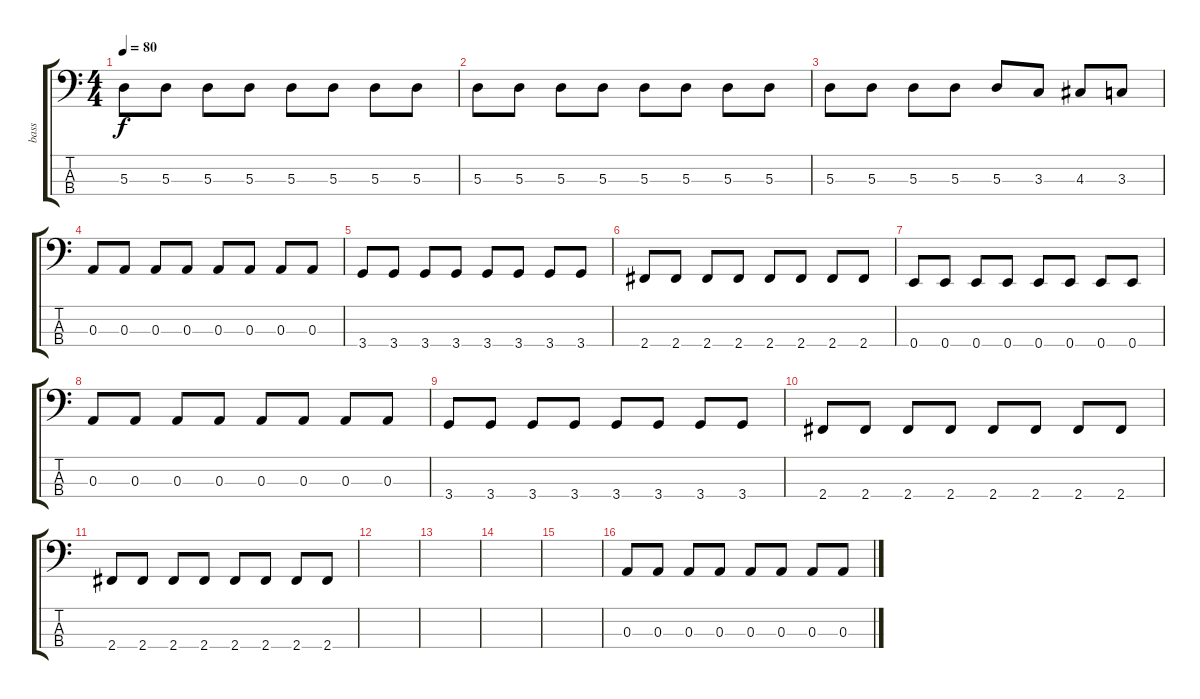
\track ("bass" "bass") {instrument electricbassfinger}
\staff {score tabs}
\tuning (G2 D2 A1 E1) {hide}
\ts (4 4)
\tempo 80
\clef f4
\ks c
5.3.8{dy f} 5.3.8 5.3.8 5.3.8 5.3.8 5.3.8 5.3.8 5.3.8 |
5.3.8 5.3.8 5.3.8 5.3.8 5.3.8 5.3.8 5.3.8 5.3.8 |
5.3.8 5.3.8 5.3.8 5.3.8 5.3.8 3.3.8 4.3.8 3.3.8 |
0.3.8 0.3.8 0.3.8 0.3.8 0.3.8 0.3.8 0.3.8 0.3.8 |
3.4.8 3.4.8 3.4.8 3.4.8 3.4.8 3.4.8 3.4.8 3.4.8 |
2.4.8 2.4.8 2.4.8 2.4.8 2.4.8 2.4.8 2.4.8 2.4.8 |
0.4.8 0.4.8 0.4.8 0.4.8 0.4.8 0.4.8 0.4.8 0.4.8 |
0.3.8 0.3.8 0.3.8 0.3.8 0.3.8 0.3.8 0.3.8 0.3.8 |
3.4.8 3.4.8 3.4.8 3.4.8 3.4.8 3.4.8 3.4.8 3.4.8 |
2.4.8 2.4.8 2.4.8 2.4.8 2.4.8 2.4.8 2.4.8 2.4.8 |
2.4.8 2.4.8 2.4.8 2.4.8 2.4.8 2.4.8 2.4.8 2.4.8 |
|
|
|
|
0.3.8 0.3.8 0.3.8 0.3.8 0.3.8 0.3.8 0.3.8 0.3.8
